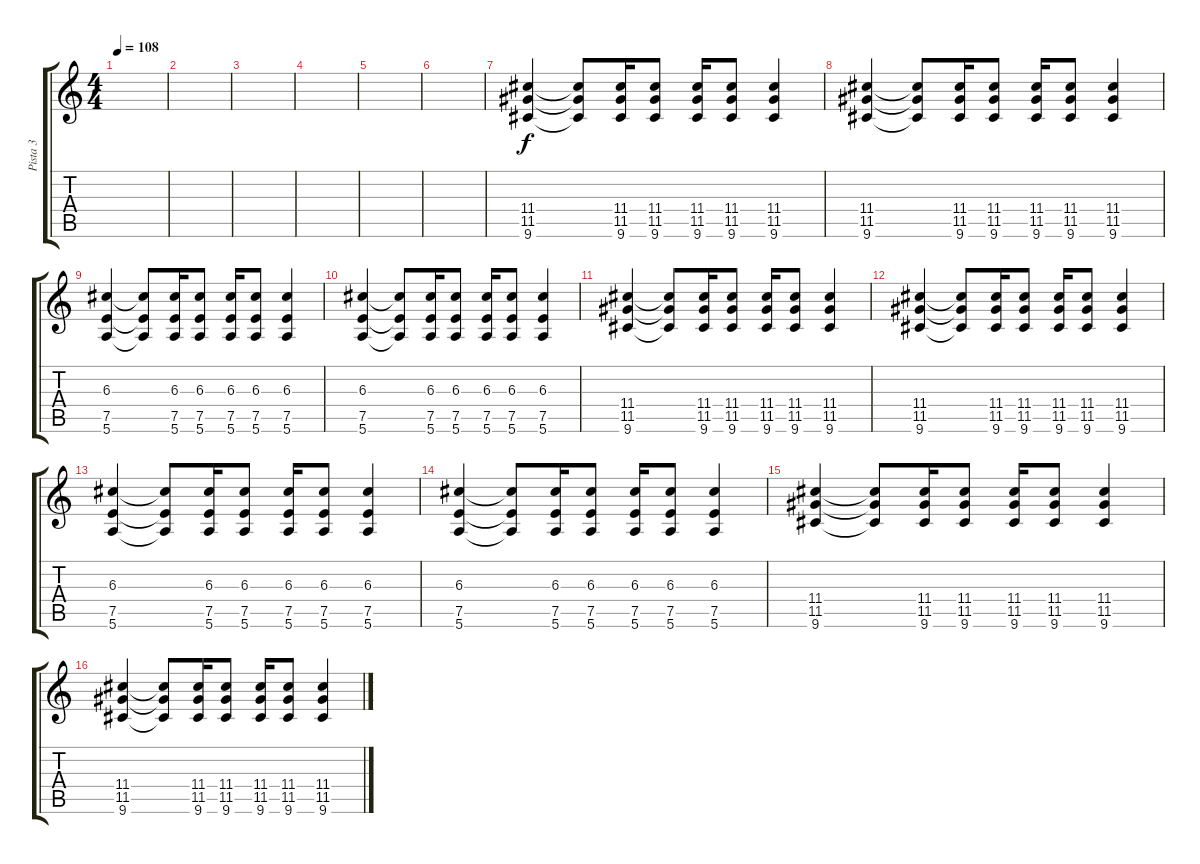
\track ("Pista 3" "Pista 3") {instrument distortionguitar}
\staff {score tabs}
\tuning (E4 B3 G3 D3 A2 E2) {hide}
\ts (4 4)
\tempo 108
\clef g2
\ks c
|
|
|
|
|
|
(11.4 11.5 9.6).4 (11.4{t} 11.5{t} 9.6{t}).8 (11.4 11.5 9.6).16 (11.4 11.5 9.6).8 (11.4 11.5 9.6).16 (11.4 11.5 9.6).8 (11.4 11.5 9.6).4 |
(11.4 11.5 9.6).4 (11.4{t} 11.5{t} 9.6{t}).8 (11.4 11.5 9.6).16 (11.4 11.5 9.6).8 (11.4 11.5 9.6).16 (11.4 11.5 9.6).8 (11.4 11.5 9.6).4 |
(6.3 7.5 5.6).4 (6.3{t} 7.5{t} 5.6{t}).8 (6.3 7.5 5.6).16 (6.3 7.5 5.6).8 (6.3 7.5 5.6).16 (6.3 7.5 5.6).8 (6.3 7.5 5.6).4 |
(6.3 7.5 5.6).4 (6.3{t} 7.5{t} 5.6{t}).8 (6.3 7.5 5.6).16 (6.3 7.5 5.6).8 (6.3 7.5 5.6).16 (6.3 7.5 5.6).8 (6.3 7.5 5.6).4 |
(11.4 11.5 9.6).4 (11.4{t} 11.5{t} 9.6{t}).8 (11.4 11.5 9.6).16 (11.4 11.5 9.6).8 (11.4 11.5 9.6).16 (11.4 11.5 9.6).8 (11.4 11.5 9.6).4 |
(11.4 11.5 9.6).4 (11.4{t} 11.5{t} 9.6{t}).8 (11.4 11.5 9.6).16 (11.4 11.5 9.6).8 (11.4 11.5 9.6).16 (11.4 11.5 9.6).8 (11.4 11.5 9.6).4 |
(6.3 7.5 5.6).4 (6.3{t} 7.5{t} 5.6{t}).8 (6.3 7.5 5.6).16 (6.3 7.5 5.6).8 (6.3 7.5 5.6).16 (6.3 7.5 5.6).8 (6.3 7.5 5.6).4 |
(6.3 7.5 5.6).4 (6.3{t} 7.5{t} 5.6{t}).8 (6.3 7.5 5.6).16 (6.3 7.5 5.6).8 (6.3 7.5 5.6).16 (6.3 7.5 5.6).8 (6.3 7.5 5.6).4 |
(11.4 11.5 9.6).4 (11.4{t} 11.5{t} 9.6{t}).8 (11.4 11.5 9.6).16 (11.4 11.5 9.6).8 (11.4 11.5 9.6).16 (11.4 11.5 9.6).8 (11.4 11.5 9.6).4 |
(11.4 11.5 9.6).4 (11.4{t} 11.5{t} 9.6{t}).8 (11.4 11.5 9.6).16 (11.4 11.5 9.6).8 (11.4 11.5 9.6).16 (11.4 11.5 9.6).8 (11.4 11.5 9.6).4
